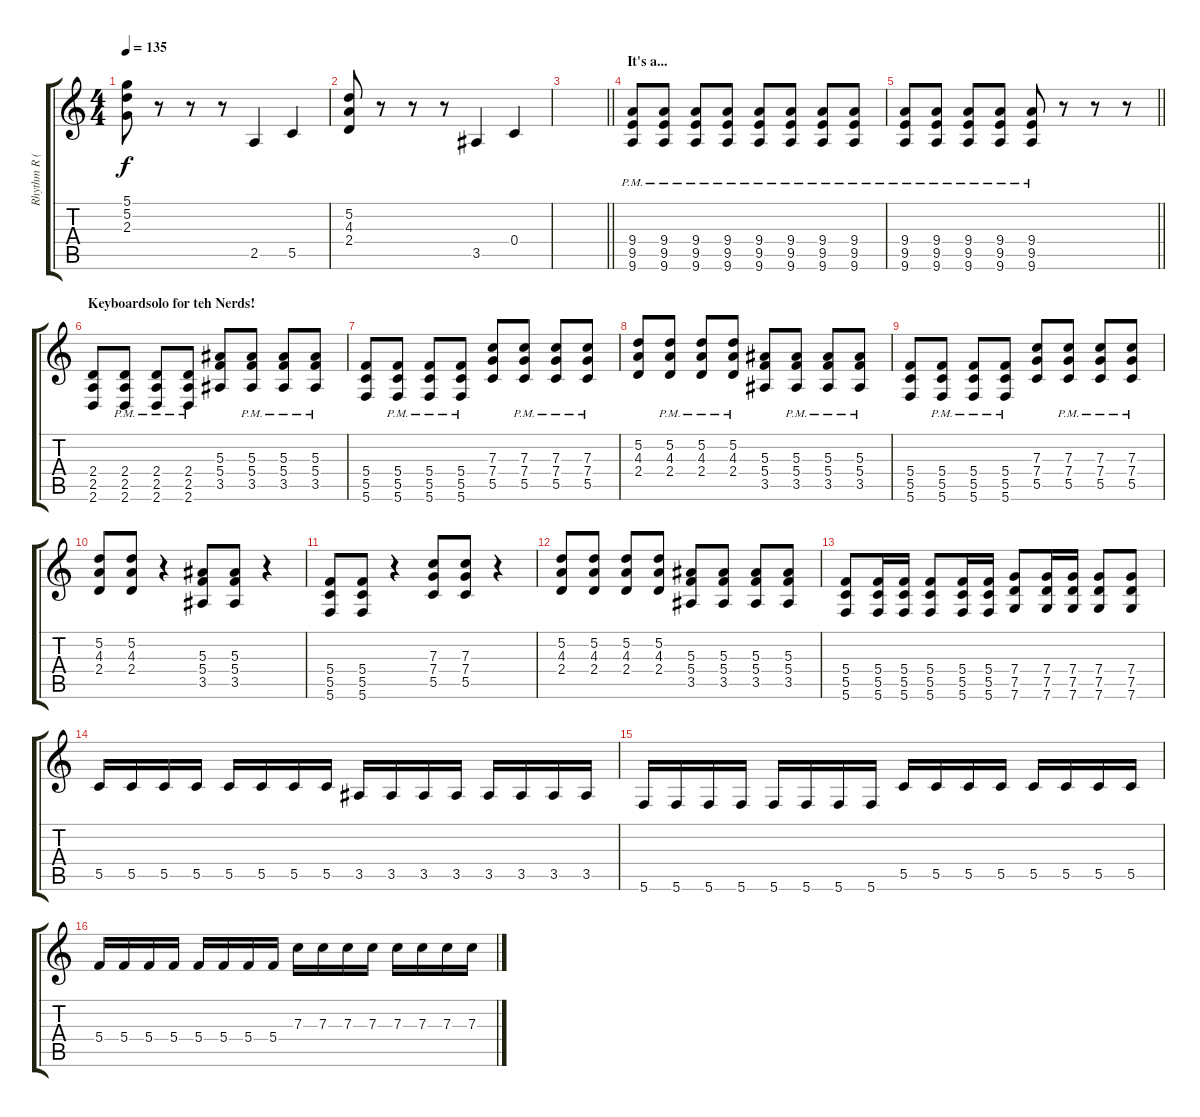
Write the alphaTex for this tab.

\track ("Rhythm R (Lorenzo)" "Rhythm R (") {instrument distortionguitar}
\staff {score tabs}
\tuning (D4 A3 F3 C3 G2 C2) {hide}
\ts (4 4)
\tempo 135
\clef g2
\ks c
(5.1 5.2 2.3).8{dy f} r.8 r.8 r.8 2.5.4 5.5.4 |
(5.2 4.3 2.4).8 r.8 r.8 r.8 3.5.4 0.4.4 |
\barLineRight lightlight
|
\section ("" "It's a...")
\ks aminor
(9.4{pm} 9.5{pm} 9.6{pm}).8 (9.4{pm} 9.5{pm} 9.6{pm}).8 (9.4{pm} 9.5{pm} 9.6{pm}).8 (9.4{pm} 9.5{pm} 9.6{pm}).8 (9.4{pm} 9.5{pm} 9.6{pm}).8 (9.4{pm} 9.5{pm} 9.6{pm}).8 (9.4{pm} 9.5{pm} 9.6{pm}).8 (9.4{pm} 9.5{pm} 9.6{pm}).8 |
\barLineRight lightlight
(9.4{pm} 9.5{pm} 9.6{pm}).8 (9.4{pm} 9.5{pm} 9.6{pm}).8 (9.4{pm} 9.5{pm} 9.6{pm}).8 (9.4{pm} 9.5{pm} 9.6{pm}).8 (9.4{pm} 9.5{pm} 9.6{pm}).8 r.8 r.8 r.8 |
\section ("" "Keyboardsolo for teh Nerds!")
(2.4 2.5 2.6).8 (2.4{pm} 2.5{pm} 2.6{pm}).8 (2.4{pm} 2.5{pm} 2.6{pm}).8 (2.4{pm} 2.5{pm} 2.6{pm}).8 (5.3 5.4 3.5).8 (5.3{pm} 5.4{pm} 3.5{pm}).8 (5.3{pm} 5.4{pm} 3.5{pm}).8 (5.3{pm} 5.4{pm} 3.5{pm}).8 |
(5.4 5.5 5.6).8 (5.4{pm} 5.5{pm} 5.6{pm}).8 (5.4{pm} 5.5{pm} 5.6{pm}).8 (5.4{pm} 5.5{pm} 5.6{pm}).8 (7.3 7.4 5.5).8 (7.3{pm} 7.4{pm} 5.5{pm}).8 (7.3{pm} 7.4{pm} 5.5{pm}).8 (7.3{pm} 7.4{pm} 5.5{pm}).8 |
(5.2 4.3 2.4).8 (5.2{pm} 4.3{pm} 2.4{pm}).8 (5.2{pm} 4.3{pm} 2.4{pm}).8 (5.2{pm} 4.3{pm} 2.4{pm}).8 (5.3 5.4 3.5).8 (5.3{pm} 5.4{pm} 3.5{pm}).8 (5.3{pm} 5.4{pm} 3.5{pm}).8 (5.3{pm} 5.4{pm} 3.5{pm}).8 |
(5.4 5.5 5.6).8 (5.4{pm} 5.5{pm} 5.6{pm}).8 (5.4{pm} 5.5{pm} 5.6{pm}).8 (5.4{pm} 5.5{pm} 5.6{pm}).8 (7.3 7.4 5.5).8 (7.3{pm} 7.4{pm} 5.5{pm}).8 (7.3{pm} 7.4{pm} 5.5{pm}).8 (7.3{pm} 7.4{pm} 5.5{pm}).8 |
(5.2 4.3 2.4).8 (5.2 4.3 2.4).8 r.4 (5.3 5.4 3.5).8 (5.3 5.4 3.5).8 r.4 |
(5.4 5.5 5.6).8 (5.4 5.5 5.6).8 r.4 (7.3 7.4 5.5).8 (7.3 7.4 5.5).8 r.4 |
(5.2 4.3 2.4).8 (5.2 4.3 2.4).8 (5.2 4.3 2.4).8 (5.2 4.3 2.4).8 (5.3 5.4 3.5).8 (5.3 5.4 3.5).8 (5.3 5.4 3.5).8 (5.3 5.4 3.5).8 |
(5.4 5.5 5.6).8 (5.4 5.5 5.6).16 (5.4 5.5 5.6).16 (5.4 5.5 5.6).8 (5.4 5.5 5.6).16 (5.4 5.5 5.6).16 (7.4 7.5 7.6).8 (7.4 7.5 7.6).16 (7.4 7.5 7.6).16 (7.4 7.5 7.6).8 (7.4 7.5 7.6).8 |
5.5.16 5.5.16 5.5.16 5.5.16 5.5.16 5.5.16 5.5.16 5.5.16 3.5.16 3.5.16 3.5.16 3.5.16 3.5.16 3.5.16 3.5.16 3.5.16 |
5.6.16 5.6.16 5.6.16 5.6.16 5.6.16 5.6.16 5.6.16 5.6.16 5.5.16 5.5.16 5.5.16 5.5.16 5.5.16 5.5.16 5.5.16 5.5.16 |
5.4.16 5.4.16 5.4.16 5.4.16 5.4.16 5.4.16 5.4.16 5.4.16 7.3.16 7.3.16 7.3.16 7.3.16 7.3.16 7.3.16 7.3.16 7.3.16
